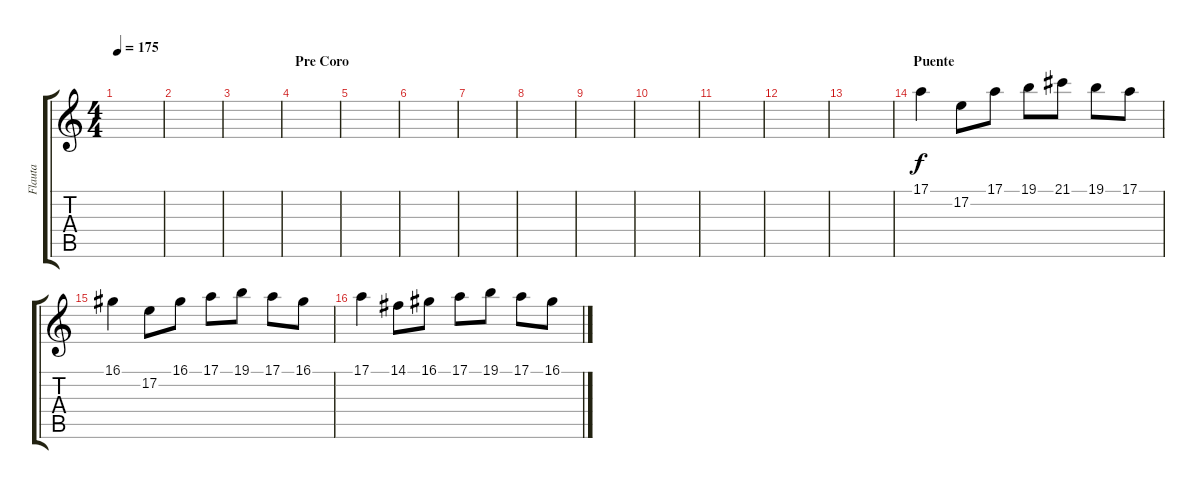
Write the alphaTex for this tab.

\track ("Flauta" "Flauta") {instrument flute}
\staff {score tabs}
\tuning (E4 B3 G3 D3 A2 E2) {hide}
\ts (4 4)
\tempo 175
\clef g2
\ks c
|
|
|
\section ("" "Pre Coro")
|
|
|
|
|
|
|
|
|
|
\section ("" "Puente")
17.1.4{volume 12} 17.2.8 17.1.8 19.1.8 21.1.8 19.1.8 17.1.8 |
16.1.4 17.2.8 16.1.8 17.1.8 19.1.8 17.1.8 16.1.8 |
17.1.4 14.1.8 16.1.8 17.1.8 19.1.8 17.1.8 16.1.8
